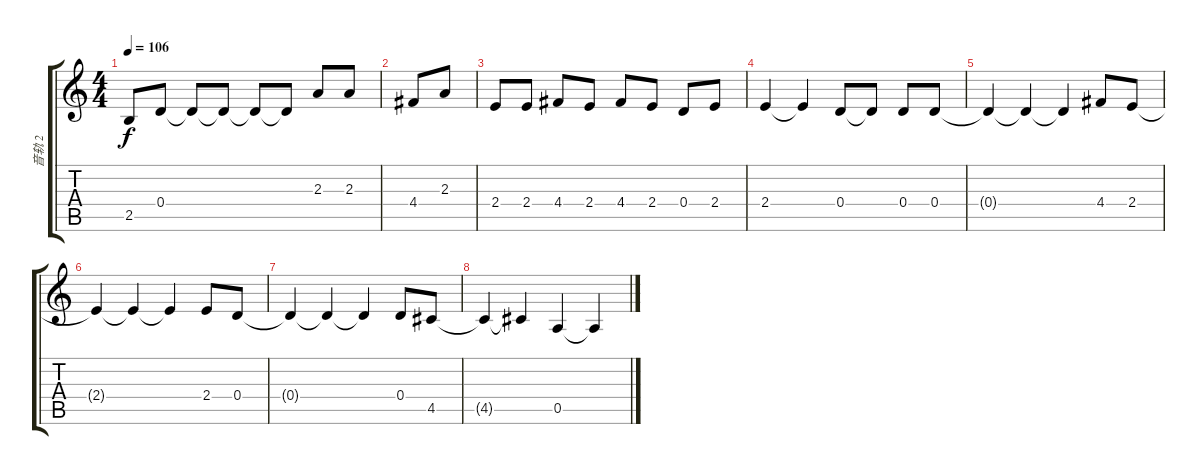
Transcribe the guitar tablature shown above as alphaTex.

\track ("音轨 2" "音轨 2") {instrument acousticguitarnylon}
\staff {score tabs}
\tuning (E4 B3 G3 D3 A2 E2) {hide}
\ts (4 4)
\tempo 106
\clef g2
\ks c
2.5.8{dy f} 0.4.8 0.4{t}.8 0.4{t}.8 0.4{t}.8 0.4{t}.8 2.3.8 2.3.8 |
4.4.8 2.3.8 |
2.4.8 2.4.8 4.4.8 2.4.8 4.4.8 2.4.8 0.4.8 2.4.8 |
2.4.4 2.4{t}.4 0.4.8 0.4{t}.8 0.4.8 0.4.8 |
0.4{t}.4 0.4{t}.4 0.4{t}.4 4.4.8 2.4.8 |
2.4{t}.4 2.4{t}.4 2.4{t}.4 2.4.8 0.4.8 |
0.4{t}.4 0.4{t}.4 0.4{t}.4 0.4.8 4.5.8 |
4.5{t}.4 4.5{t}.4 0.5.4 0.5{t}.4
